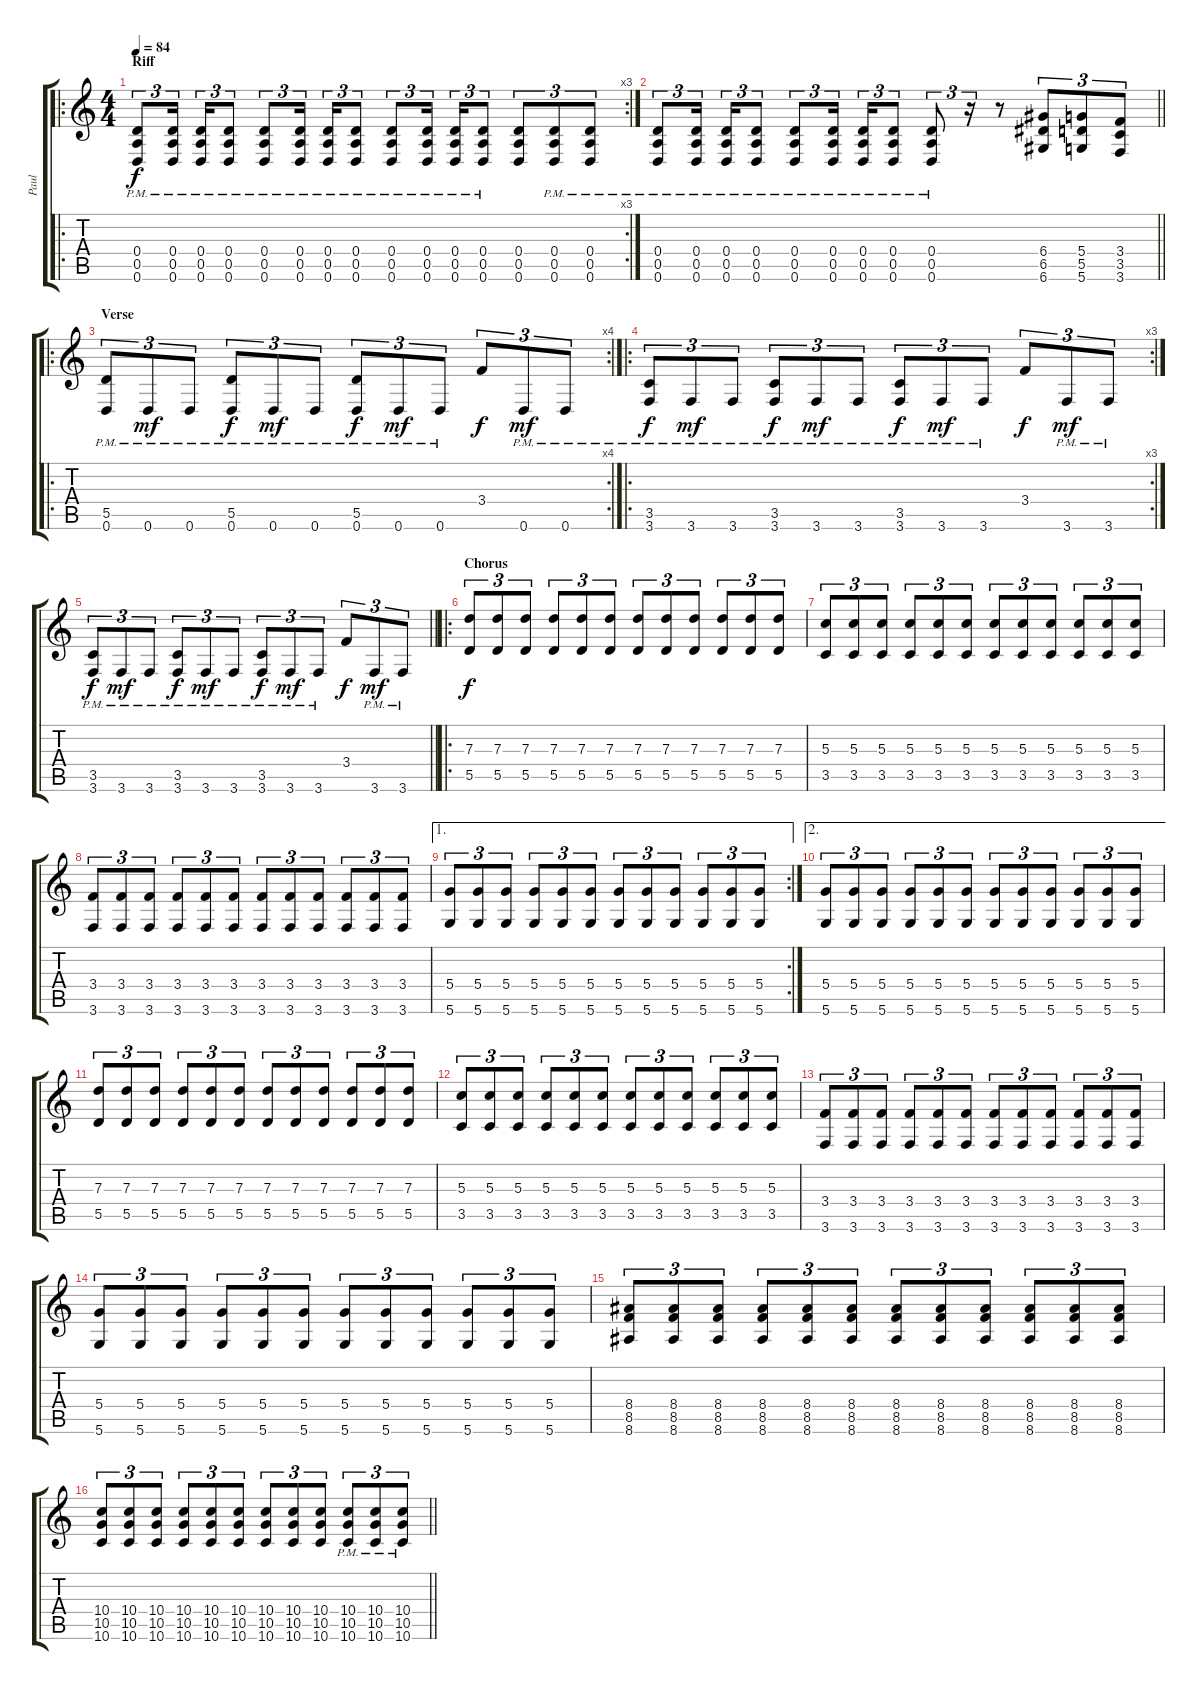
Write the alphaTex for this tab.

\track ("Paul" "Paul") {instrument distortionguitar}
\staff {score tabs}
\tuning (E4 B3 G3 D3 A2 D2) {hide}
\ro
\rc 3
\ts (4 4)
\section ("" "Riff")
\tempo 84
\clef g2
\ks c
(0.4{pm} 0.5{pm} 0.6{pm}).8{tu (3 2) dy f} (0.4{pm} 0.5{pm} 0.6{pm}).16{tu (3 2) beam splitsecondary} (0.4{pm} 0.5{pm} 0.6{pm}).16{tu (3 2)} (0.4{pm} 0.5{pm} 0.6{pm}).8{tu (3 2)} (0.4{pm} 0.5{pm} 0.6{pm}).8{tu (3 2)} (0.4{pm} 0.5{pm} 0.6{pm}).16{tu (3 2) beam splitsecondary} (0.4{pm} 0.5{pm} 0.6{pm}).16{tu (3 2)} (0.4{pm} 0.5{pm} 0.6{pm}).8{tu (3 2)} (0.4{pm} 0.5{pm} 0.6{pm}).8{tu (3 2)} (0.4{pm} 0.5{pm} 0.6{pm}).16{tu (3 2) beam splitsecondary} (0.4{pm} 0.5{pm} 0.6{pm}).16{tu (3 2)} (0.4{pm} 0.5{pm} 0.6{pm}).8{tu (3 2)} (0.4 0.5 0.6).8{tu (3 2)} (0.4{pm} 0.5{pm} 0.6{pm}).8{tu (3 2)} (0.4{pm} 0.5{pm} 0.6{pm}).8{tu (3 2)} |
\barLineRight lightlight
(0.4{pm} 0.5{pm} 0.6{pm}).8{tu (3 2)} (0.4{pm} 0.5{pm} 0.6{pm}).16{tu (3 2) beam splitsecondary} (0.4{pm} 0.5{pm} 0.6{pm}).16{tu (3 2)} (0.4{pm} 0.5{pm} 0.6{pm}).8{tu (3 2)} (0.4{pm} 0.5{pm} 0.6{pm}).8{tu (3 2)} (0.4{pm} 0.5{pm} 0.6{pm}).16{tu (3 2) beam splitsecondary} (0.4{pm} 0.5{pm} 0.6{pm}).16{tu (3 2)} (0.4{pm} 0.5{pm} 0.6{pm}).8{tu (3 2)} (0.4{pm} 0.5{pm} 0.6{pm}).8{tu (3 2)} r.16{tu (3 2)} r.8 (6.4 6.5 6.6).8{tu (3 2)} (5.4 5.5 5.6).8{tu (3 2)} (3.4 3.5 3.6).8{tu (3 2)} |
\ro
\rc 4
\section ("" "Verse")
(5.5{pm} 0.6{pm}).8{tu (3 2) instrument electricguitarmuted} 0.6{pm}.8{tu (3 2) dy mf} 0.6{pm}.8{tu (3 2)} (5.5{pm} 0.6{pm}).8{tu (3 2) dy f} 0.6{pm}.8{tu (3 2) dy mf} 0.6{pm}.8{tu (3 2)} (5.5{pm} 0.6{pm}).8{tu (3 2) dy f} 0.6{pm}.8{tu (3 2) dy mf} 0.6{pm}.8{tu (3 2)} 3.4.8{tu (3 2) dy f} 0.6{pm}.8{tu (3 2) dy mf} 0.6{pm}.8{tu (3 2)} |
\ro
\rc 3
(3.5{pm} 3.6{pm}).8{tu (3 2) dy f} 3.6{pm}.8{tu (3 2) dy mf} 3.6{pm}.8{tu (3 2)} (3.5{pm} 3.6{pm}).8{tu (3 2) dy f} 3.6{pm}.8{tu (3 2) dy mf} 3.6{pm}.8{tu (3 2)} (3.5{pm} 3.6{pm}).8{tu (3 2) dy f} 3.6{pm}.8{tu (3 2) dy mf} 3.6{pm}.8{tu (3 2)} 3.4.8{tu (3 2) dy f} 3.6{pm}.8{tu (3 2) dy mf} 3.6{pm}.8{tu (3 2)} |
\barLineRight lightlight
(3.5{pm} 3.6{pm}).8{tu (3 2) dy f} 3.6{pm}.8{tu (3 2) dy mf} 3.6{pm}.8{tu (3 2)} (3.5{pm} 3.6{pm}).8{tu (3 2) dy f} 3.6{pm}.8{tu (3 2) dy mf} 3.6{pm}.8{tu (3 2)} (3.5{pm} 3.6{pm}).8{tu (3 2) dy f} 3.6{pm}.8{tu (3 2) dy mf} 3.6{pm}.8{tu (3 2)} 3.4.8{tu (3 2) dy f} 3.6{pm}.8{tu (3 2) dy mf} 3.6{pm}.8{tu (3 2)} |
\ro
\section ("" "Chorus")
(7.3 5.5).8{tu (3 2) dy f instrument distortionguitar} (7.3 5.5).8{tu (3 2)} (7.3 5.5).8{tu (3 2)} (7.3 5.5).8{tu (3 2)} (7.3 5.5).8{tu (3 2)} (7.3 5.5).8{tu (3 2)} (7.3 5.5).8{tu (3 2)} (7.3 5.5).8{tu (3 2)} (7.3 5.5).8{tu (3 2)} (7.3 5.5).8{tu (3 2)} (7.3 5.5).8{tu (3 2)} (7.3 5.5).8{tu (3 2)} |
(5.3 3.5).8{tu (3 2)} (5.3 3.5).8{tu (3 2)} (5.3 3.5).8{tu (3 2)} (5.3 3.5).8{tu (3 2)} (5.3 3.5).8{tu (3 2)} (5.3 3.5).8{tu (3 2)} (5.3 3.5).8{tu (3 2)} (5.3 3.5).8{tu (3 2)} (5.3 3.5).8{tu (3 2)} (5.3 3.5).8{tu (3 2)} (5.3 3.5).8{tu (3 2)} (5.3 3.5).8{tu (3 2)} |
(3.4 3.6).8{tu (3 2)} (3.4 3.6).8{tu (3 2)} (3.4 3.6).8{tu (3 2)} (3.4 3.6).8{tu (3 2)} (3.4 3.6).8{tu (3 2)} (3.4 3.6).8{tu (3 2)} (3.4 3.6).8{tu (3 2)} (3.4 3.6).8{tu (3 2)} (3.4 3.6).8{tu (3 2)} (3.4 3.6).8{tu (3 2)} (3.4 3.6).8{tu (3 2)} (3.4 3.6).8{tu (3 2)} |
\ae 1
\rc 2
(5.4 5.6).8{tu (3 2)} (5.4 5.6).8{tu (3 2)} (5.4 5.6).8{tu (3 2)} (5.4 5.6).8{tu (3 2)} (5.4 5.6).8{tu (3 2)} (5.4 5.6).8{tu (3 2)} (5.4 5.6).8{tu (3 2)} (5.4 5.6).8{tu (3 2)} (5.4 5.6).8{tu (3 2)} (5.4 5.6).8{tu (3 2)} (5.4 5.6).8{tu (3 2)} (5.4 5.6).8{tu (3 2)} |
\ae 2
(5.4 5.6).8{tu (3 2)} (5.4 5.6).8{tu (3 2)} (5.4 5.6).8{tu (3 2)} (5.4 5.6).8{tu (3 2)} (5.4 5.6).8{tu (3 2)} (5.4 5.6).8{tu (3 2)} (5.4 5.6).8{tu (3 2)} (5.4 5.6).8{tu (3 2)} (5.4 5.6).8{tu (3 2)} (5.4 5.6).8{tu (3 2)} (5.4 5.6).8{tu (3 2)} (5.4 5.6).8{tu (3 2)} |
(7.3 5.5).8{tu (3 2)} (7.3 5.5).8{tu (3 2)} (7.3 5.5).8{tu (3 2)} (7.3 5.5).8{tu (3 2)} (7.3 5.5).8{tu (3 2)} (7.3 5.5).8{tu (3 2)} (7.3 5.5).8{tu (3 2)} (7.3 5.5).8{tu (3 2)} (7.3 5.5).8{tu (3 2)} (7.3 5.5).8{tu (3 2)} (7.3 5.5).8{tu (3 2)} (7.3 5.5).8{tu (3 2)} |
(5.3 3.5).8{tu (3 2)} (5.3 3.5).8{tu (3 2)} (5.3 3.5).8{tu (3 2)} (5.3 3.5).8{tu (3 2)} (5.3 3.5).8{tu (3 2)} (5.3 3.5).8{tu (3 2)} (5.3 3.5).8{tu (3 2)} (5.3 3.5).8{tu (3 2)} (5.3 3.5).8{tu (3 2)} (5.3 3.5).8{tu (3 2)} (5.3 3.5).8{tu (3 2)} (5.3 3.5).8{tu (3 2)} |
(3.4 3.6).8{tu (3 2)} (3.4 3.6).8{tu (3 2)} (3.4 3.6).8{tu (3 2)} (3.4 3.6).8{tu (3 2)} (3.4 3.6).8{tu (3 2)} (3.4 3.6).8{tu (3 2)} (3.4 3.6).8{tu (3 2)} (3.4 3.6).8{tu (3 2)} (3.4 3.6).8{tu (3 2)} (3.4 3.6).8{tu (3 2)} (3.4 3.6).8{tu (3 2)} (3.4 3.6).8{tu (3 2)} |
(5.4 5.6).8{tu (3 2)} (5.4 5.6).8{tu (3 2)} (5.4 5.6).8{tu (3 2)} (5.4 5.6).8{tu (3 2)} (5.4 5.6).8{tu (3 2)} (5.4 5.6).8{tu (3 2)} (5.4 5.6).8{tu (3 2)} (5.4 5.6).8{tu (3 2)} (5.4 5.6).8{tu (3 2)} (5.4 5.6).8{tu (3 2)} (5.4 5.6).8{tu (3 2)} (5.4 5.6).8{tu (3 2)} |
(8.4 8.5 8.6).8{tu (3 2)} (8.4 8.5 8.6).8{tu (3 2)} (8.4 8.5 8.6).8{tu (3 2)} (8.4 8.5 8.6).8{tu (3 2)} (8.4 8.5 8.6).8{tu (3 2)} (8.4 8.5 8.6).8{tu (3 2)} (8.4 8.5 8.6).8{tu (3 2)} (8.4 8.5 8.6).8{tu (3 2)} (8.4 8.5 8.6).8{tu (3 2)} (8.4 8.5 8.6).8{tu (3 2)} (8.4 8.5 8.6).8{tu (3 2)} (8.4 8.5 8.6).8{tu (3 2)} |
\barLineRight lightlight
(10.4 10.5 10.6).8{tu (3 2)} (10.4 10.5 10.6).8{tu (3 2)} (10.4 10.5 10.6).8{tu (3 2)} (10.4 10.5 10.6).8{tu (3 2)} (10.4 10.5 10.6).8{tu (3 2)} (10.4 10.5 10.6).8{tu (3 2)} (10.4 10.5 10.6).8{tu (3 2)} (10.4 10.5 10.6).8{tu (3 2)} (10.4 10.5 10.6).8{tu (3 2)} (10.4{pm} 10.5{pm} 10.6{pm}).8{tu (3 2)} (10.4{pm} 10.5{pm} 10.6{pm}).8{tu (3 2)} (10.4{pm} 10.5{pm} 10.6{pm}).8{tu (3 2)}
